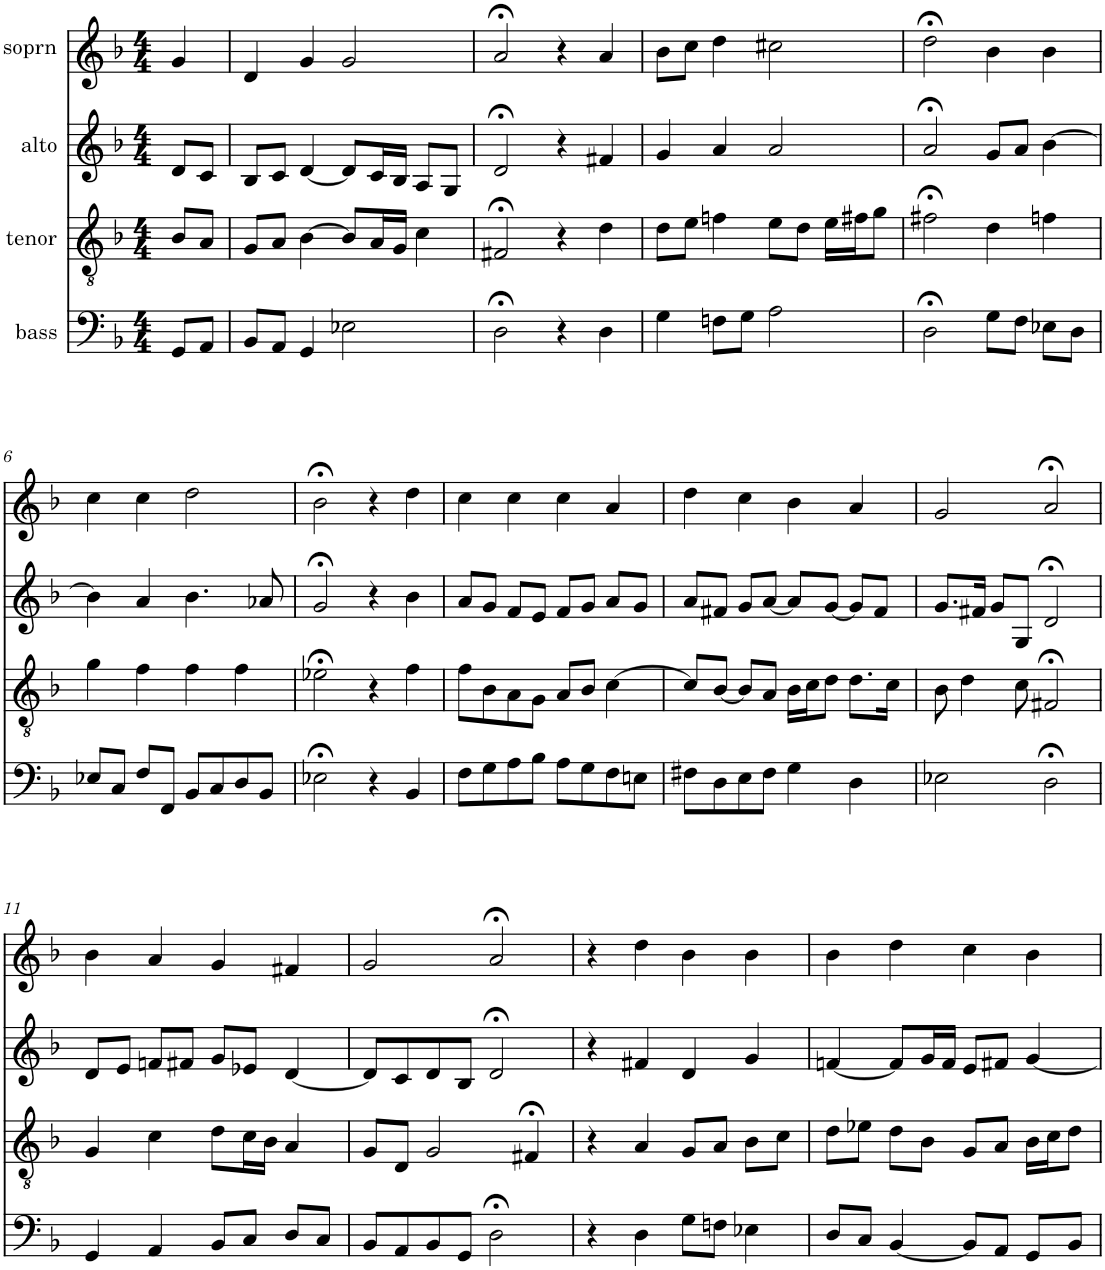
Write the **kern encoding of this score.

**kern	**kern	**kern	**kern
*part4	*part3	*part2	*part1
*staff4	*staff3	*staff2	*staff1
*I"bass	*I"tenor	*I"alto	*I"soprn
*clefF4	*clefGv2	*clefG2	*clefG2
*k[b-]	*k[b-]	*k[b-]	*k[b-]
*d:	*d:	*d:	*d:
*M4/4	*M4/4	*M4/4	*M4/4
=1	=1	=1	=1
8GG/L	8B-/L	8d/L	4g/
8AA/J	8A/J	8c/J	.
=2	=2	=2	=2
8BB-/L	8G/L	8B-/L	4d/
8AA/J	8A/J	8c/J	.
4GG/	[4B-\	[4d/	4g/
2E-X\	8B-/L]	8d/L]	2g/
.	16A/L	16c/L	.
.	16G/JJ	16B-/JJ	.
.	4c\	8A/L	.
.	.	8G/J	.
=3	=3	=3	=3
2D;<\	2F#X;</	2d;</	2a;</
4r	4r	4r	4r
4D\	4d\	4f#X/	4a/
=4	=4	=4	=4
4G\	8d\L	4g/	8b-\L
.	8e\J	.	8cc\J
8Fn\L	4fn\	4a/	4dd\
8G\J	.	.	.
2A\	8e\L	2a/	2cc#X\
.	8d\J	.	.
.	16e\LL	.	.
.	16f#X\J	.	.
.	8g\J	.	.
=5	=5	=5	=5
2D;<\	2f#X;<\	2a;</	2dd;<\
8G\L	4d\	8g/L	4b-\
8F\J	.	8a/J	.
8E-X\L	4fn\	[4b-\	4b-\
8D\J	.	.	.
!!LO:LB:g=z
=6	=6	=6	=6
8E-X/L	4g\	4b-\]	4cc\
8C/J	.	.	.
8F/L	4f\	4a/	4cc\
8FF/J	.	.	.
8BB-/L	4f\	4.b-\	2dd\
8C/	.	.	.
8D/	4f\	.	.
8BB-/J	.	8a-X/	.
=7	=7	=7	=7
2E-X;<\	2e-X;<\	2g;</	2b-;<\
4r	4r	4r	4r
4BB-/	4f\	4b-\	4dd\
=8	=8	=8	=8
8F\L	8f\L	8a/L	4cc\
8G\	8B-\	8g/J	.
8A\	8A\	8f/L	4cc\
8B-\J	8G\J	8e/J	.
8A\L	8A/L	8f/L	4cc\
8G\	8B-/J	8g/J	.
8F\	[4c\	8a/L	4a/
8En\J	.	8g/J	.
=9	=9	=9	=9
8F#X\L	8c/L]	8a/L	4dd\
8D\	[8B-/J	8f#X/J	.
8E\	8B-/L]	8g/L	4cc\
8F#\J	8A/J	[8a/J	.
4G\	16B-\LL	8a/L]	4b-\
.	16c\J	.	.
.	8d\J	[8g/J	.
4D\	8.d\L	8g/L]	4a/
.	.	8f#/J	.
.	16c\Jk	.	.
=10	=10	=10	=10
2E-X\	8B-\	8.g/L	2g/
.	4d\	.	.
.	.	16f#X/Jk	.
.	.	8g/L	.
.	8c\	8G/J	.
2D;<\	2F#X;</	2d;</	2a;</
!!LO:LB:g=z
=11	=11	=11	=11
4GG/	4G/	8d/L	4b-\
.	.	8e/J	.
4AA/	4c\	8fn/L	4a/
.	.	8f#X/J	.
8BB-/L	8d\L	8g/L	4g/
8C/J	16c\L	8e-X/J	.
.	16B-\JJ	.	.
8D/L	4A/	[4d/	4f#X/
8C/J	.	.	.
=12	=12	=12	=12
8BB-/L	8G/L	8d/L]	2g/
8AA/	8D/J	8c/	.
8BB-/	2G/	8d/	.
8GG/J	.	8B-/J	.
2D;<\	.	2d;</	2a;</
.	4F#X;</	.	.
=13	=13	=13	=13
4r	4r	4r	4r
4D\	4A/	4f#X/	4dd\
8G\L	8G/L	4d/	4b-\
8Fn\J	8A/J	.	.
4E-X\	8B-\L	4g/	4b-\
.	8c\J	.	.
=14	=14	=14	=14
8D/L	8d\L	[4fn/	4b-\
8C/J	8e-X\J	.	.
[4BB-/	8d\L	8f/L]	4dd\
.	8B-\J	16g/L	.
.	.	16f/JJ	.
8BB-/L]	8G/L	8e/L	4cc\
8AA/J	8A/J	8f#X/J	.
8GG/L	16B-\LL	[4g/	4b-\
.	16c\J	.	.
8BB-/J	8d\J	.	.
=	=	=	=
*-	*-	*-	*-
